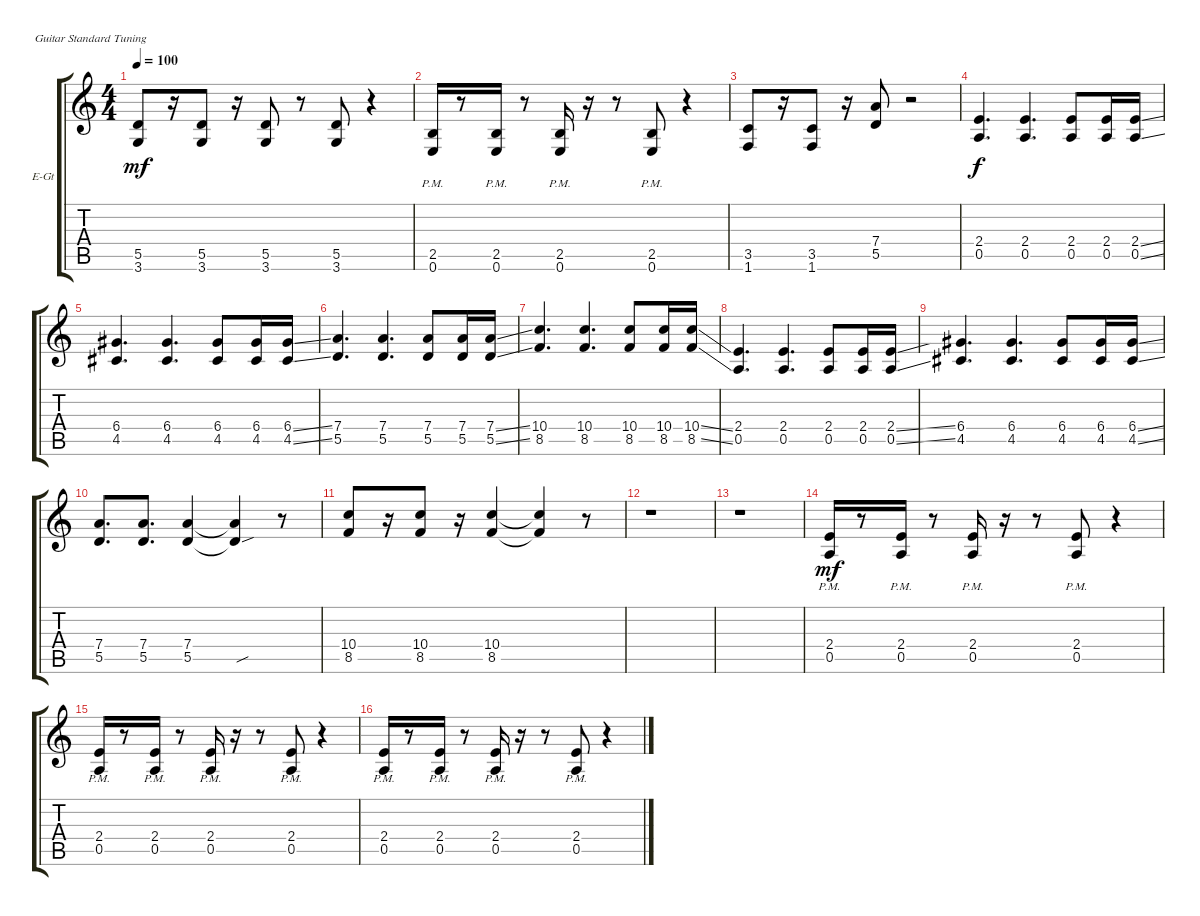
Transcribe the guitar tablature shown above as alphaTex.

\defaultSystemsLayout 4
\bracketExtendMode groupsimilarinstruments
\firstSystemTrackNameOrientation horizontal
\otherSystemsTrackNameOrientation horizontal
\track ("S-Gt" "E-Gt") {instrument overdrivenguitar}
\staff {score tabs}
\tuning (E4 B3 G3 D3 A2 E2)
\ts (4 4)
\tempo 100
\clef g2
\ks c
(5.5 3.6).8{dy mf} r.16 (5.5 3.6).8 r.16 (5.5 3.6).8 r.8 (5.5 3.6).8 r.4 |
(0.6{pm} 2.5{pm}).16 r.8 (0.6{pm} 2.5{pm}).16 r.8 (0.6{pm} 2.5{pm}).16 r.16 r.8 (0.6{pm} 2.5{pm}).8 r.4 |
(1.6 3.5).8 r.16 (1.6 3.5).8 r.16 (5.5 7.4).8 r.2 |
(0.5 2.4).4{d dy f} (0.5 2.4).4{d} (0.5 2.4).8 (0.5 2.4).16 (0.5{ss} 2.4{ss}).16 |
(4.5 6.4).4{d} (4.5 6.4).4{d} (4.5 6.4).8 (4.5 6.4).16 (4.5{ss} 6.4{ss}).16 |
(5.5 7.4).4{d} (5.5 7.4).4{d} (5.5 7.4).8 (5.5 7.4).16 (5.5{ss} 7.4{ss}).16 |
(8.5 10.4).4{d} (8.5 10.4).4{d} (8.5 10.4).8 (8.5 10.4).16 (8.5{ss} 10.4{ss}).16 |
(0.5 2.4).4{d} (0.5 2.4).4{d} (0.5 2.4).8 (0.5 2.4).16 (0.5{ss} 2.4{ss}).16 |
(4.5 6.4).4{d} (4.5 6.4).4{d} (4.5 6.4).8 (4.5 6.4).16 (4.5{ss} 6.4{ss}).16 |
(5.5 7.4).8{d} (5.5 7.4).8{d} (5.5 7.4).4 (5.5{sou t} 7.4{t}).4 r.8 |
(8.5 10.4).8 r.16 (8.5 10.4).8 r.16 (8.5 10.4).4 (8.5{t} 10.4{t}).4 r.8 |
r.1 |
r.1 |
(0.5{pm} 2.4{pm}).16{dy mf} r.8 (0.5{pm} 2.4{pm}).16 r.8 (0.5{pm} 2.4{pm}).16 r.16 r.8 (0.5{pm} 2.4{pm}).8 r.4 |
(0.5{pm} 2.4{pm}).16 r.8 (0.5{pm} 2.4{pm}).16 r.8 (0.5{pm} 2.4{pm}).16 r.16 r.8 (0.5{pm} 2.4{pm}).8 r.4 |
(0.5{pm} 2.4{pm}).16 r.8 (0.5{pm} 2.4{pm}).16 r.8 (0.5{pm} 2.4{pm}).16 r.16 r.8 (0.5{pm} 2.4{pm}).8 r.4
